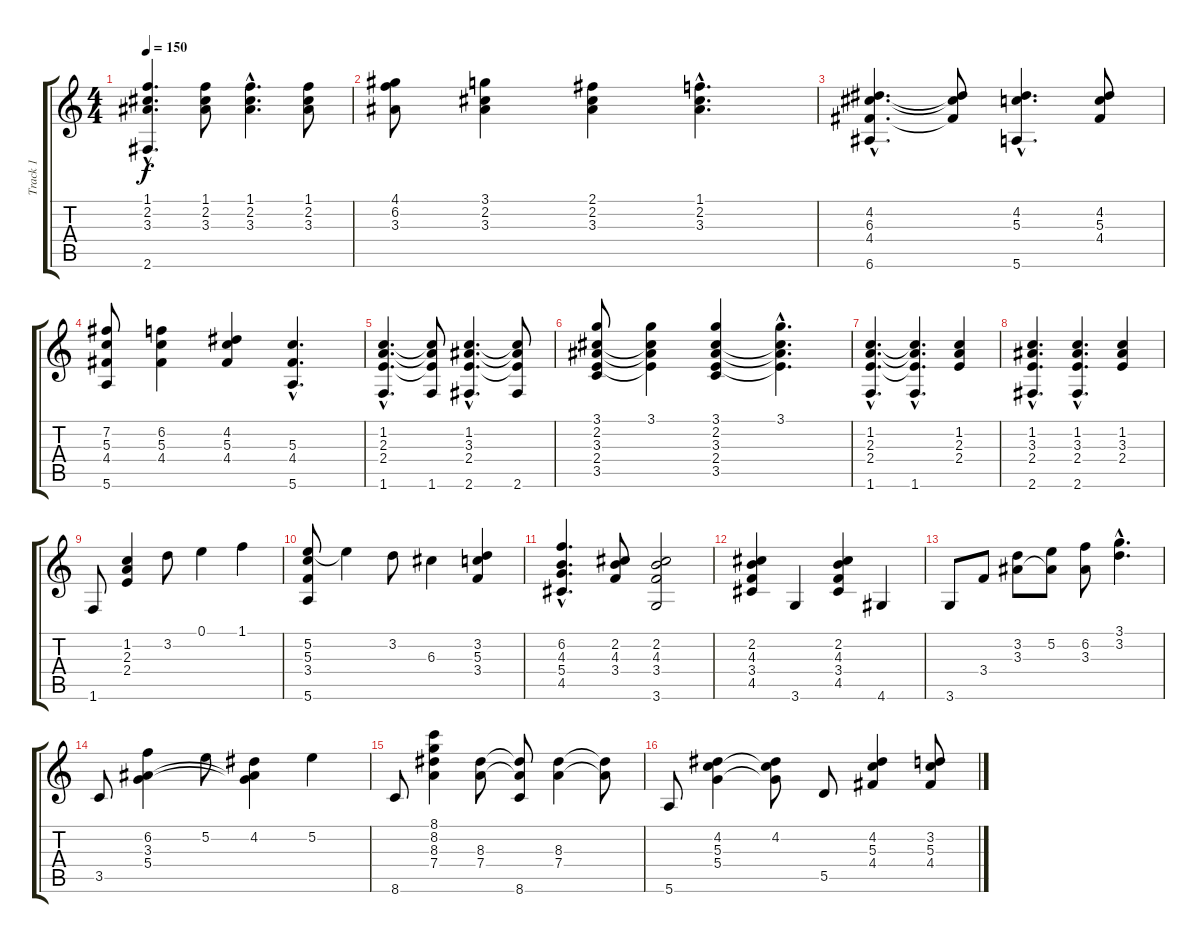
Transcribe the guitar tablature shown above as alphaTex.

\track ("Track 1" "Track 1") {instrument acousticguitarnylon}
\staff {score tabs}
\tuning (E4 B3 G3 D3 A2 E2) {hide}
\ts (4 4)
\tempo 150
\clef g2
\ks c
(1.1{hac} 2.2{hac} 3.3{hac} 2.6{hac}).4{d dy f instrument acousticguitarnylon} (1.1 2.2 3.3).8 (1.1{hac} 2.2{hac} 3.3{hac}).4{d} (1.1 2.2 3.3).8 |
(4.1 6.2 3.3).8 (3.1 2.2 3.3).4 (2.1 2.2 3.3).4 (1.1{hac} 2.2{hac} 3.3{hac}).4{d} |
(4.2{hac} 6.3{hac} 4.4{hac} 6.6{hac}).4{d} (4.2{t} 6.3{t} 4.4{t}).8 (4.2{hac} 5.3{hac} 5.6{hac}).4{d} (4.2 5.3 4.4).8 |
(7.2 5.3 4.4 5.6).8 (6.2 5.3 4.4).4 (4.2 5.3 4.4).4 (5.3{hac} 4.4{hac} 5.6{hac}).4{d} |
(1.2{hac} 2.3{hac} 2.4{hac} 1.6{hac}).4{d} (1.2{t} 2.3{t} 2.4{t} 1.6).8 (1.2{hac} 3.3{hac} 2.4{hac} 2.6{hac}).4{d} (1.2{t} 3.3{t} 2.4{t} 2.6).8 |
(3.1 2.2 3.3 2.4 3.5).8 (3.1 2.2{t} 3.3{t} 2.4{t}).4 (3.1 2.2 3.3 2.4 3.5).4 (3.1{hac} 2.2{hac t} 3.3{hac t} 2.4{hac t}).4{d} |
(1.2{hac} 2.3{hac} 2.4{hac} 1.6{hac}).4{d} (1.2{hac t} 2.3{hac t} 2.4{hac t} 1.6{hac}).4{d} (1.2 2.3 2.4).4 |
(1.2{hac} 3.3{hac} 2.4{hac} 2.6{hac}).4{d} (1.2{hac} 3.3{hac} 2.4{hac} 2.6{hac}).4{d} (1.2 3.3 2.4).4 |
1.6.8 (1.2 2.3 2.4).4 3.2.8 0.1.4 1.1.4 |
(5.2 5.3 3.4 5.6).8 5.2{t}.4 3.2.8 6.3.4 (3.2 5.3 3.4).4 |
(6.2{hac} 4.3{hac} 5.4{hac} 4.5{hac}).4{d} (2.2 4.3 3.4).8 (2.2 4.3 3.4 3.6).2 |
(2.2 4.3 3.4 4.5).4 3.6.4 (2.2 4.3 3.4 4.5).4 4.6.4 |
3.6.8 3.4.8 (3.2 3.3).8 (5.2 3.3{t}).8 (6.2 3.3).8 (3.1{hac} 3.2{hac}).4{d} |
3.5.8 (6.2 3.3 5.4).4 5.2.8 (4.2 3.3{t} 5.4{t}).4 5.2.4 |
8.6.8 (8.1 8.2 8.3 7.4).4 (8.3 7.4).8 (8.3{t} 7.4{t} 8.6).8 (8.3 7.4).4 (8.3{t} 7.4{t}).8 |
5.6.8 (4.2 5.3 5.4).4 (4.2 5.3{t} 5.4{t}).8 5.5.8 (4.2 5.3 4.4).4 (3.2 5.3 4.4).8
